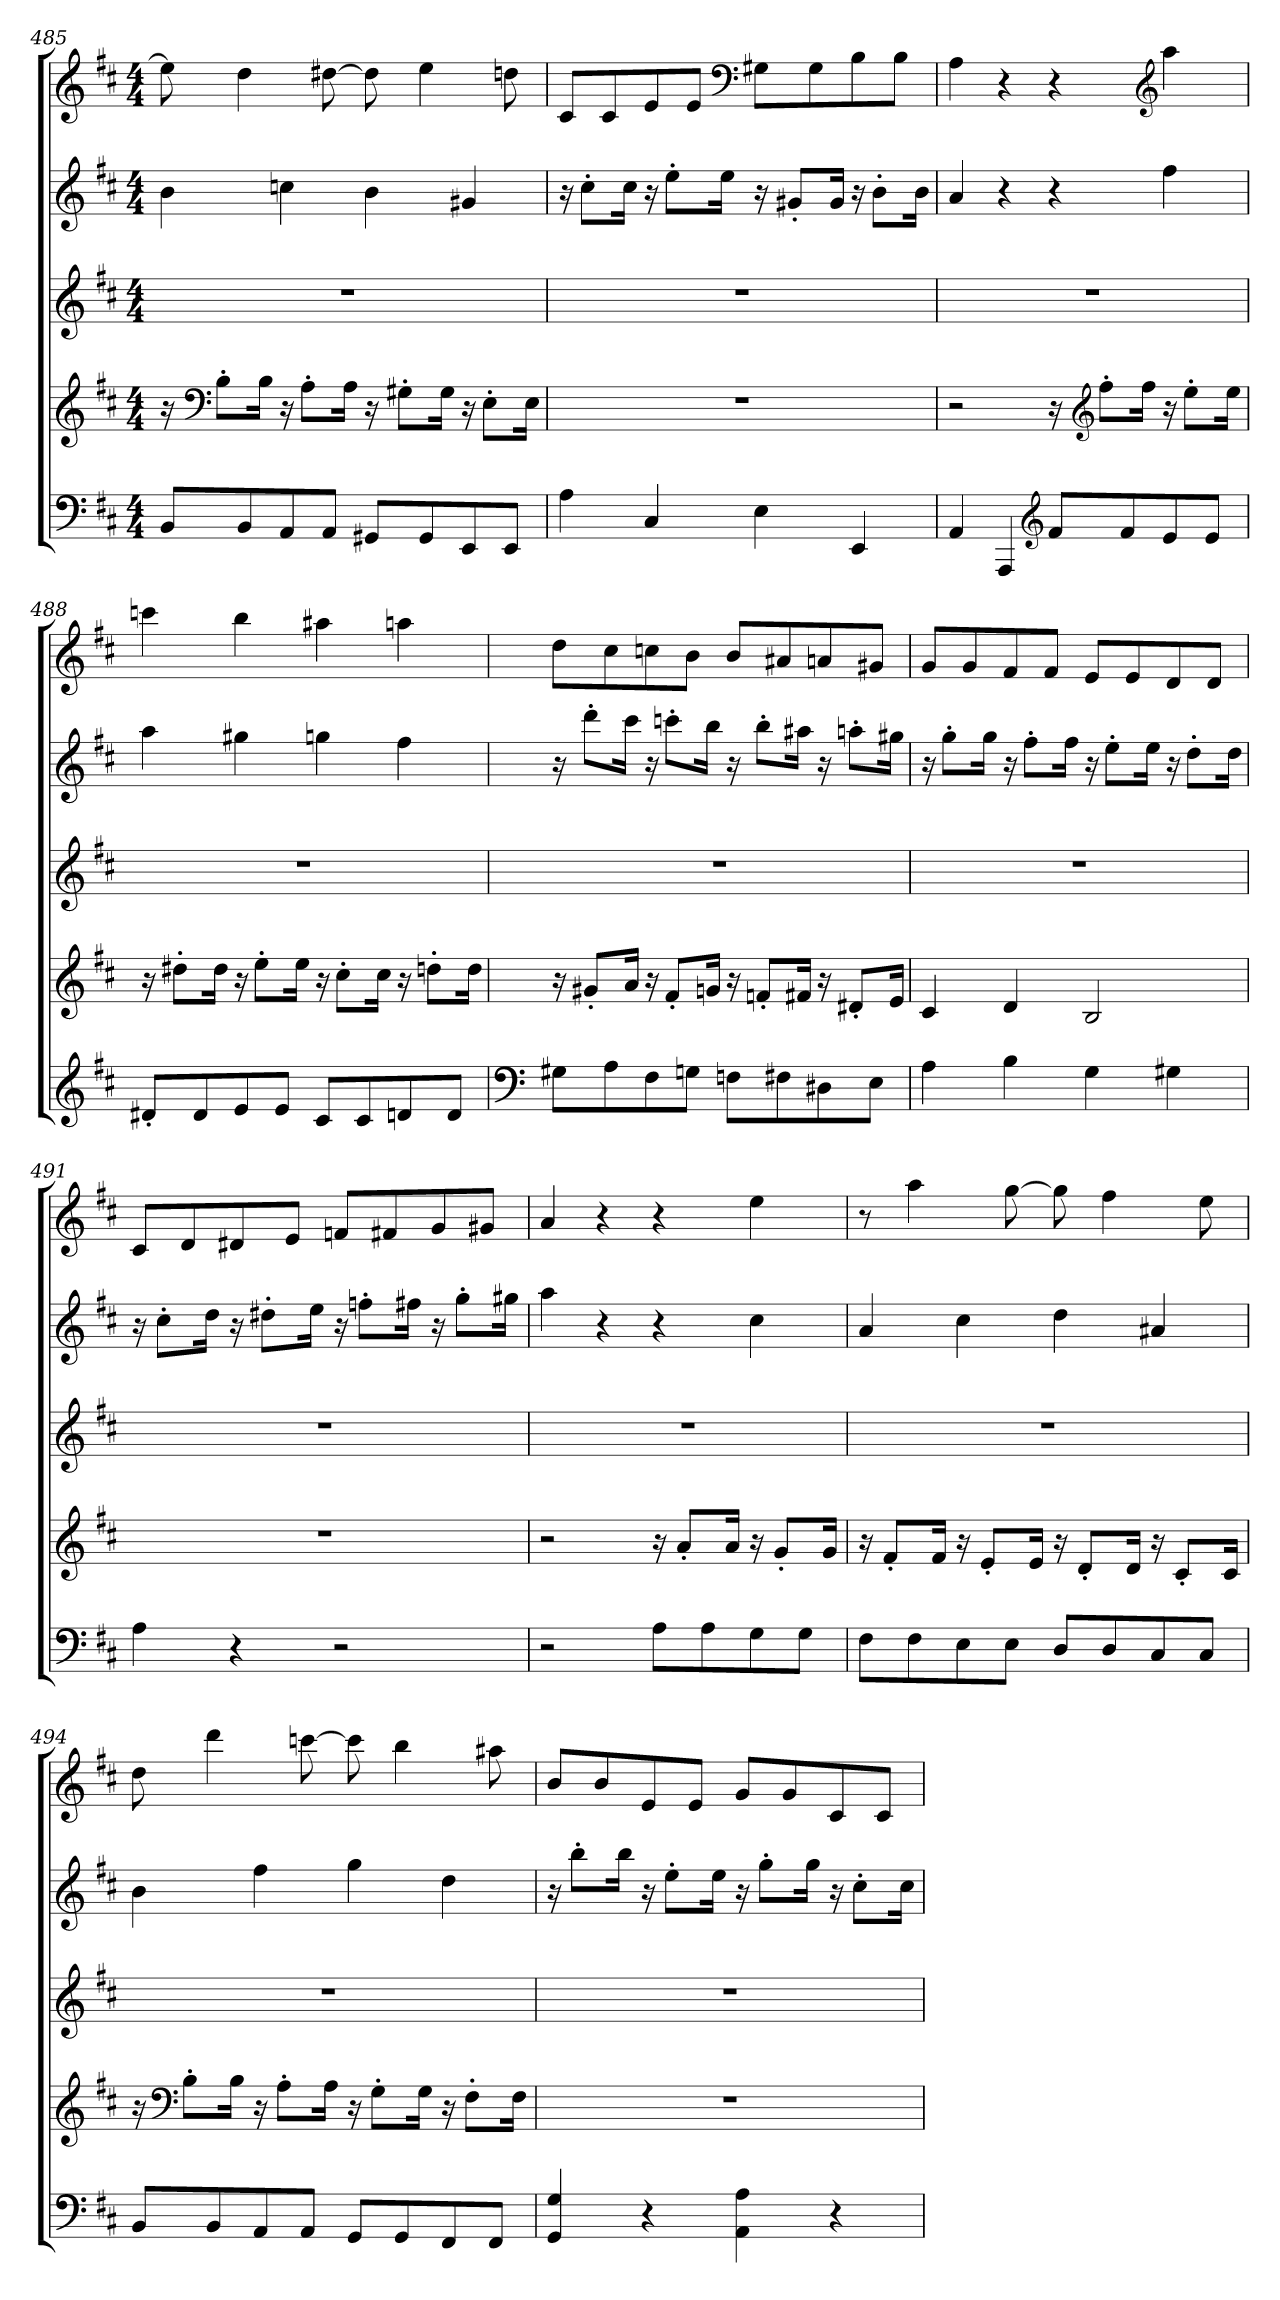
**kern	**kern	**kern	**kern	**kern
*part5	*part4	*part3	*part2	*part1
*staff5	*staff4	*staff3	*staff2	*staff1
*clefF4	*clefG2	*clefG2	*clefG2	*clefG2
*k[f#c#]	*k[f#c#]	*k[f#c#]	*k[f#c#]	*k[f#c#]
*M4/4	*M4/4	*M4/4	*M4/4	*M4/4
*MM150	*MM150	*MM150	*MM150	*MM150
=485	=485	=485	=485	=485
8BB/L	16r	1r	4b\	8ee\]
*	*clefF4	*	*	*
.	8B'\L	.	.	.
8BB/	.	.	.	4dd\
.	16B\Jk	.	.	.
8AA/	16r	.	4ccn\	.
.	8A'\L	.	.	.
8AA/J	.	.	.	[8dd#X\
.	16A\Jk	.	.	.
8GG#X/L	16r	.	4b\	8dd#\]
.	8G#X'\L	.	.	.
8GG#/	.	.	.	4ee\
.	16G#\Jk	.	.	.
8EE/	16r	.	4g#X/	.
.	8E'\L	.	.	.
8EE/J	.	.	.	8ddn\
.	16E\Jk	.	.	.
!!LO:LB:g=z
=486	=486	=486	=486	=486
*	*	*	*	*MM150
4A\	1r	1r	16r	8c#/L
.	.	.	8cc#'\L	.
.	.	.	.	8c#/
.	.	.	16cc#\Jk	.
4C#/	.	.	16r	8e/
.	.	.	8ee'\L	.
.	.	.	.	8e/J
.	.	.	16ee\Jk	.
*	*	*	*	*clefF4
4E\	.	.	16r	8G#X\L
.	.	.	8g#X'/L	.
.	.	.	.	8G#\
.	.	.	16g#/Jk	.
4EE/	.	.	16r	8B\
.	.	.	8b'\L	.
.	.	.	.	8B\J
.	.	.	16b\Jk	.
=487	=487	=487	=487	=487
4AA/	2r	1r	4a/	4A\
4AAA/	.	.	4r	4r
*clefG2	*	*	*	*
*	*	*	*	*MM150
8f#/L	16r	.	4r	4r
*	*clefG2	*	*	*
.	8ff#'\L	.	.	.
8f#/	.	.	.	.
.	16ff#\Jk	.	.	.
*	*	*	*	*clefG2
8e/	16r	.	4ff#\	4aa\
.	8ee'\L	.	.	.
8e/J	.	.	.	.
.	16ee\Jk	.	.	.
=488	=488	=488	=488	=488
*	*	*	*	*MM150
8d#X'/L	16r	1r	4aa\	4cccn\
.	8dd#X'\L	.	.	.
8d#/	.	.	.	.
.	16dd#\Jk	.	.	.
8e/	16r	.	4gg#X\	4bb\
.	8ee'\L	.	.	.
8e/J	.	.	.	.
.	16ee\Jk	.	.	.
8c#/L	16r	.	4ggn\	4aa#X\
.	8cc#'\L	.	.	.
8c#/	.	.	.	.
.	16cc#\Jk	.	.	.
8dn/	16r	.	4ff#\	4aan\
.	8ddn'\L	.	.	.
8d/J	.	.	.	.
.	16dd\Jk	.	.	.
!!LO:PB:g=z
=489	=489	=489	=489	=489
*clefF4	*	*	*	*
*	*	*	*	*MM150
8G#X\L	16r	1r	16r	8dd\L
.	8g#X'/L	.	8ddd'\L	.
8A\	.	.	.	8cc#\
.	16a/Jk	.	16ccc#\Jk	.
8F#\	16r	.	16r	8ccn\
.	8f#'/L	.	8cccn'\L	.
8Gn\J	.	.	.	8b\J
.	16gn/Jk	.	16bb\Jk	.
8Fn\L	16r	.	16r	8b/L
.	8fn'/L	.	8bb'\L	.
8F#X\	.	.	.	8a#X/
.	16f#X/Jk	.	16aa#X\Jk	.
8D#X\	16r	.	16r	8an/
.	8d#X'/L	.	8aan'\L	.
8E\J	.	.	.	8g#X/J
.	16e/Jk	.	16gg#X\Jk	.
=490	=490	=490	=490	=490
*	*	*	*	*MM150
4A\	4c#/	1r	16r	8g/L
.	.	.	8gg'\L	.
.	.	.	.	8g/
.	.	.	16gg\Jk	.
4B\	4d/	.	16r	8f#/
.	.	.	8ff#'\L	.
.	.	.	.	8f#/J
.	.	.	16ff#\Jk	.
4G\	2B/	.	16r	8e/L
.	.	.	8ee'\L	.
.	.	.	.	8e/
.	.	.	16ee\Jk	.
4G#X\	.	.	16r	8d/
.	.	.	8dd'\L	.
.	.	.	.	8d/J
.	.	.	16dd\Jk	.
!!LO:LB:g=z
=491	=491	=491	=491	=491
*	*	*	*	*MM150
4A\	1r	1r	16r	8c#/L
.	.	.	8cc#'\L	.
.	.	.	.	8d/
.	.	.	16dd\Jk	.
4r	.	.	16r	8d#X/
.	.	.	8dd#X'\L	.
.	.	.	.	8e/J
.	.	.	16ee\Jk	.
2r	.	.	16r	8fn/L
.	.	.	8ffn'\L	.
.	.	.	.	8f#X/
.	.	.	16ff#X\Jk	.
.	.	.	16r	8g/
.	.	.	8gg'\L	.
.	.	.	.	8g#X/J
.	.	.	16gg#X\Jk	.
=492	=492	=492	=492	=492
*	*	*	*	*MM130
2r	2r	1r	4aa\	4a/
.	.	.	4r	4r
*	*	*	*	*MM150
8A\L	16r	.	4r	4r
.	8a'/L	.	.	.
8A\	.	.	.	.
.	16a/Jk	.	.	.
8G\	16r	.	4cc#\	4ee\
.	8g'/L	.	.	.
8G\J	.	.	.	.
.	16g/Jk	.	.	.
=493	=493	=493	=493	=493
*	*	*	*	*MM150
8F#\L	16r	1r	4a/	8r
.	8f#'/L	.	.	.
8F#\	.	.	.	4aa\
.	16f#/Jk	.	.	.
8E\	16r	.	4cc#\	.
.	8e'/L	.	.	.
8E\J	.	.	.	[8gg\
.	16e/Jk	.	.	.
8D/L	16r	.	4dd\	8gg\]
.	8d'/L	.	.	.
8D/	.	.	.	4ff#\
.	16d/Jk	.	.	.
8C#/	16r	.	4a#X/	.
.	8c#'/L	.	.	.
8C#/J	.	.	.	8ee\
.	16c#/Jk	.	.	.
!!LO:PB:g=z
=494	=494	=494	=494	=494
*	*	*	*	*MM150
8BB/L	16r	1r	4b\	8dd\
*	*clefF4	*	*	*
.	8B'\L	.	.	.
8BB/	.	.	.	4ddd\
.	16B\Jk	.	.	.
8AA/	16r	.	4ff#\	.
.	8A'\L	.	.	.
8AA/J	.	.	.	[8cccn\
.	16A\Jk	.	.	.
8GG/L	16r	.	4gg\	8ccc\]
.	8G'\L	.	.	.
8GG/	.	.	.	4bb\
.	16G\Jk	.	.	.
8FF#/	16r	.	4dd\	.
.	8F#'\L	.	.	.
8FF#/J	.	.	.	8aa#X\
.	16F#\Jk	.	.	.
=495	=495	=495	=495	=495
*	*	*	*	*MM150
4GG/ 4G/	1r	1r	16r	8b/L
.	.	.	8bb'\L	.
.	.	.	.	8b/
.	.	.	16bb\Jk	.
4r	.	.	16r	8e/
.	.	.	8ee'\L	.
.	.	.	.	8e/J
.	.	.	16ee\Jk	.
4AA\ 4A\	.	.	16r	8g/L
.	.	.	8gg'\L	.
.	.	.	.	8g/
.	.	.	16gg\Jk	.
4r	.	.	16r	8c#/
.	.	.	8cc#'\L	.
.	.	.	.	8c#/J
.	.	.	16cc#\Jk	.
=	=	=	=	=
*-	*-	*-	*-	*-
